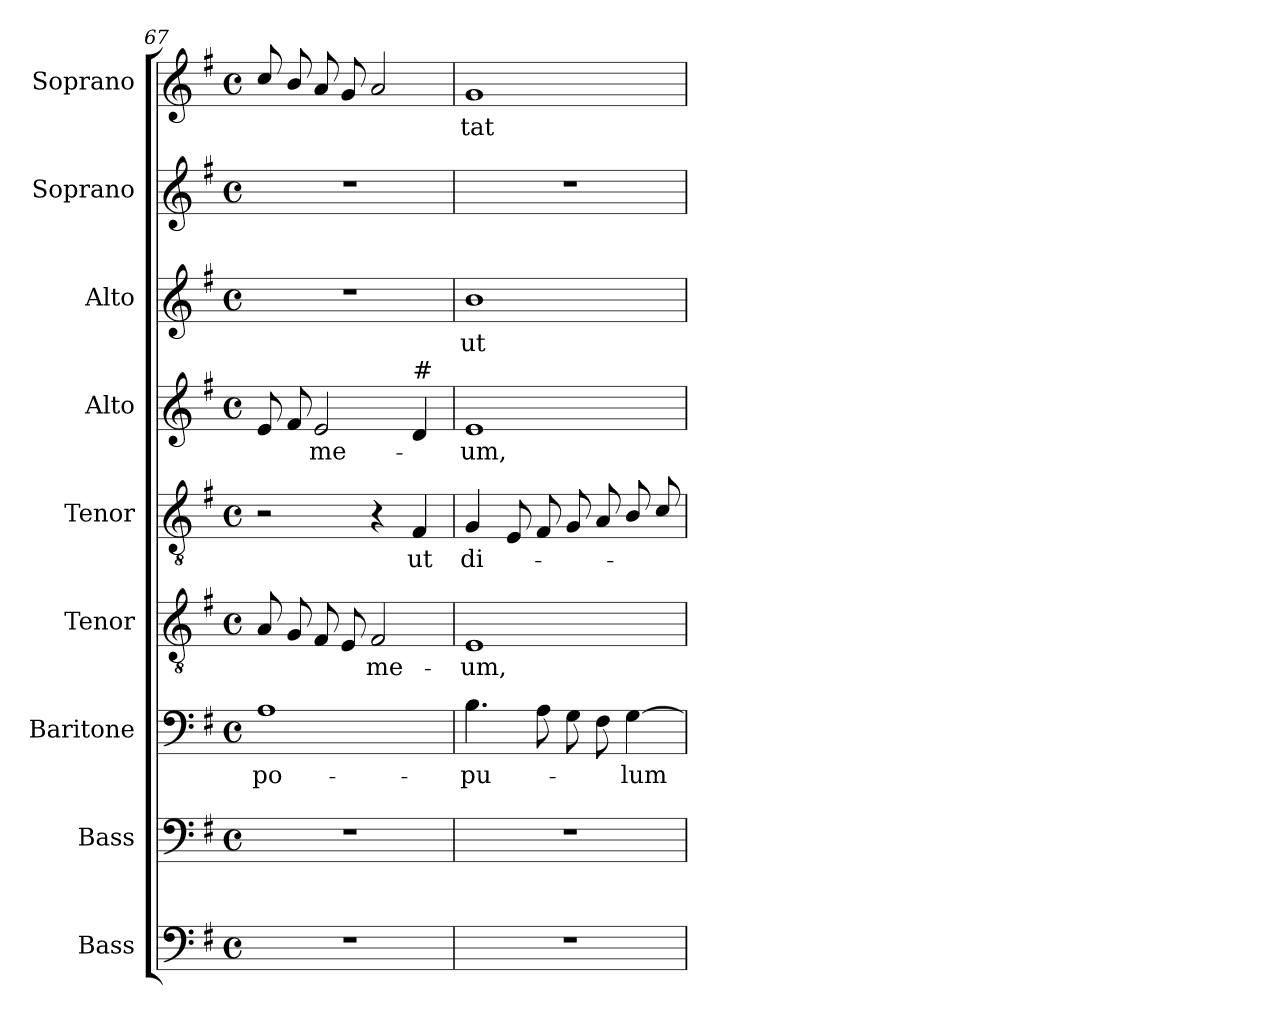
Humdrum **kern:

**kern	**kern	**kern	**text	**kern	**text	**kern	**text	**kern	**text	**kern	**text	**kern	**kern	**text
*part9	*part8	*part7	*part7	*part6	*part6	*part5	*part5	*part4	*part4	*part3	*part3	*part2	*part1	*part1
*staff9	*staff8	*staff7	*staff7	*staff6	*staff6	*staff5	*staff5	*staff4	*staff4	*staff3	*staff3	*staff2	*staff1	*staff1
*I"Bass	*I"Bass	*I"Baritone	*	*I"Tenor	*	*I"Tenor	*	*I"Alto	*	*I"Alto	*	*I"Soprano	*I"Soprano	*
*I'B.	*I'B.	*I'Bar.	*	*I'T.	*	*I'T.	*	*I'A.	*	*I'A.	*	*I'S.	*I'S.	*
*clefF4	*clefF4	*clefF4	*	*clefGv2	*	*clefGv2	*	*clefG2	*	*clefG2	*	*clefG2	*clefG2	*
*	*	*	*	*ITrd7c12	*	*ITrd7c12	*	*	*	*	*	*	*	*
*k[f#]	*k[f#]	*k[f#]	*	*k[f#]	*	*k[f#]	*	*k[f#]	*	*k[f#]	*	*k[f#]	*k[f#]	*
*G:	*G:	*G:	*	*G:	*	*G:	*	*G:	*	*G:	*	*G:	*G:	*
*M4/4	*M4/4	*M4/4	*	*M4/4	*	*M4/4	*	*M4/4	*	*M4/4	*	*M4/4	*M4/4	*
*met(c)	*met(c)	*met(c)	*	*met(c)	*	*met(c)	*	*met(c)	*	*met(c)	*	*met(c)	*met(c)	*
=67	=67	=67	=67	=67	=67	=67	=67	=67	=67	=67	=67	=67	=67	=67
!	!	!	!LO:LY:b:color=#000000	!	!	!	!	!	!	!	!	!	!	!
1r	1r	1Ai	po-	8AAi/	.	2r	.	8ei/	.	1r	.	1r	8cci/	.
.	.	.	.	8GGi/	.	.	.	8f#i/	.	.	.	.	8bi/	.
!	!	!	!	!	!	!	!	!	!LO:LY:b:color=#000000	!	!	!	!	!
.	.	.	.	8FF#i/	.	.	.	2ei/	me-	.	.	.	8ai/	.
.	.	.	.	8EEi/	.	.	.	.	.	.	.	.	8gi/	.
!	!	!	!	!	!LO:LY:b:color=#000000	!	!	!	!	!	!	!	!	!
.	.	.	.	2FF#i/	me-	4r	.	.	.	.	.	.	2ai/	.
!	!	!	!	!	!	!	!	!LO:TX:a:t=#	!	!	!	!	!	!
!	!	!	!	!	!	!	!LO:LY:b:color=#000000	!	!	!	!	!	!	!
.	.	.	.	.	.	4FF#i/	ut	4di/	.	.	.	.	.	.
=68	=68	=68	=68	=68	=68	=68	=68	=68	=68	=68	=68	=68	=68	=68
!	!	!	!LO:LY:b:color=#000000	!	!	!	!	!	!	!	!	!	!	!
!	!	!	!	!	!LO:LY:b:color=#000000	!	!	!	!	!	!	!	!	!
!	!	!	!	!	!	!	!LO:LY:b:color=#000000	!	!	!	!	!	!	!
!	!	!	!	!	!	!	!	!	!LO:LY:b:color=#000000	!	!	!	!	!
!	!	!	!	!	!	!	!	!	!	!	!LO:LY:b:color=#000000	!	!	!
!	!	!	!	!	!	!	!	!	!	!	!	!	!	!LO:LY:b:color=#000000
1r	1r	4.Bi\	-pu-	1EEi	-um,	4GGi/	di-	1ei	-um,	1bi	ut	1r	1gi	-tat
.	.	.	.	.	.	8EEi/	.	.	.	.	.	.	.	.
.	.	8Ai\	.	.	.	8FF#i/	.	.	.	.	.	.	.	.
.	.	8Gi\	.	.	.	8GGi/	.	.	.	.	.	.	.	.
.	.	8F#i\	.	.	.	8AAi/	.	.	.	.	.	.	.	.
!	!	!	!LO:LY:b:color=#000000	!	!	!	!	!	!	!	!	!	!	!
.	.	[4Gi\	-lum	.	.	8BBi/	.	.	.	.	.	.	.	.
.	.	.	.	.	.	8Ci/	.	.	.	.	.	.	.	.
=	=	=	=	=	=	=	=	=	=	=	=	=	=	=
*-	*-	*-	*-	*-	*-	*-	*-	*-	*-	*-	*-	*-	*-	*-
